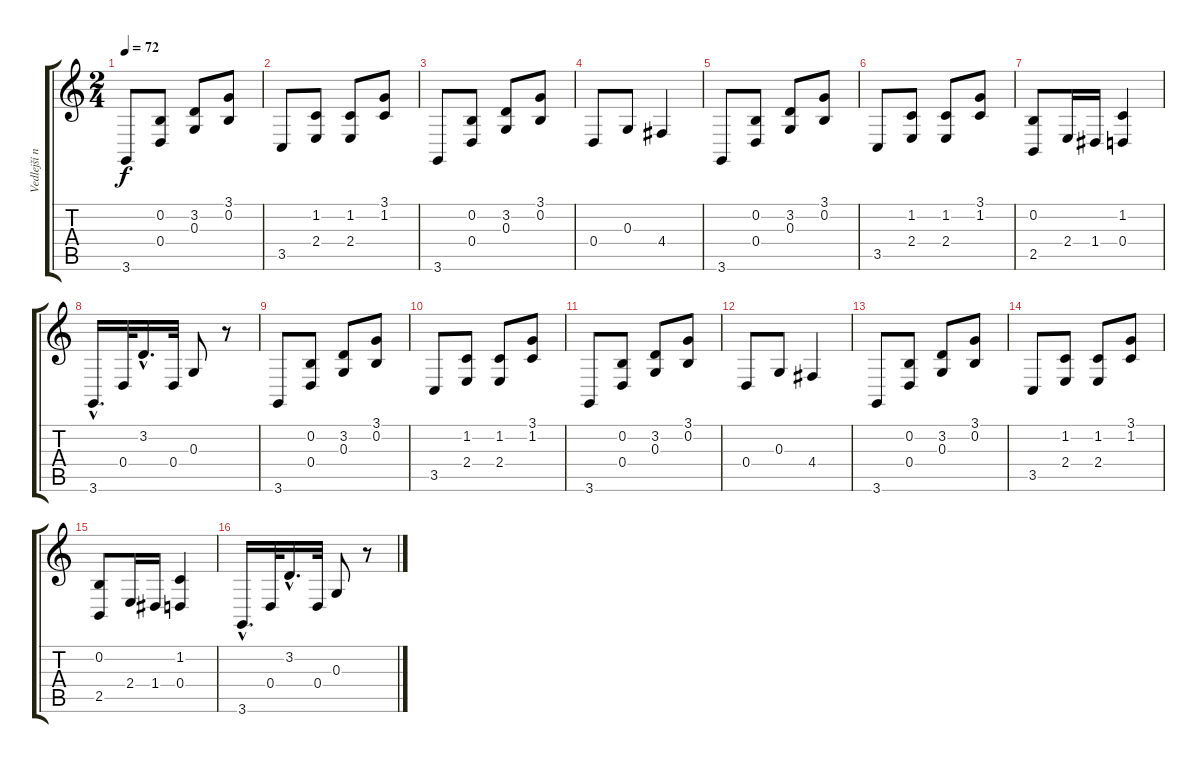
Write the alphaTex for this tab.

\track ("Vedlejší nástoje" "Vedlejší n") {instrument stringensemble2}
\staff {score tabs}
\tuning (E4 B3 G3 D3 A2 E2) {hide}
\ts (2 4)
\tempo 72
\clef g2
\ks c
3.6.8{dy f instrument stringensemble2} (0.2 0.4).8 (3.2 0.3).8 (3.1 0.2).8 |
3.5.8 (1.2 2.4).8 (1.2 2.4).8 (3.1 1.2).8 |
3.6.8 (0.2 0.4).8 (3.2 0.3).8 (3.1 0.2).8 |
0.4.8 0.3.8 4.4.4 |
3.6.8 (0.2 0.4).8 (3.2 0.3).8 (3.1 0.2).8 |
3.5.8 (1.2 2.4).8 (1.2 2.4).8 (3.1 1.2).8 |
(0.2 2.5).8 2.4.16 1.4.16 (1.2 0.4).4 |
3.6{hac}.16{d} 0.4.32 3.2{hac}.16{d} 0.4.32 0.3.8 r.8 |
3.6.8 (0.2 0.4).8 (3.2 0.3).8 (3.1 0.2).8 |
3.5.8 (1.2 2.4).8 (1.2 2.4).8 (3.1 1.2).8 |
3.6.8 (0.2 0.4).8 (3.2 0.3).8 (3.1 0.2).8 |
0.4.8 0.3.8 4.4.4 |
3.6.8 (0.2 0.4).8 (3.2 0.3).8 (3.1 0.2).8 |
3.5.8 (1.2 2.4).8 (1.2 2.4).8 (3.1 1.2).8 |
(0.2 2.5).8 2.4.16 1.4.16 (1.2 0.4).4 |
3.6{hac}.16{d} 0.4.32 3.2{hac}.16{d} 0.4.32 0.3.8 r.8
